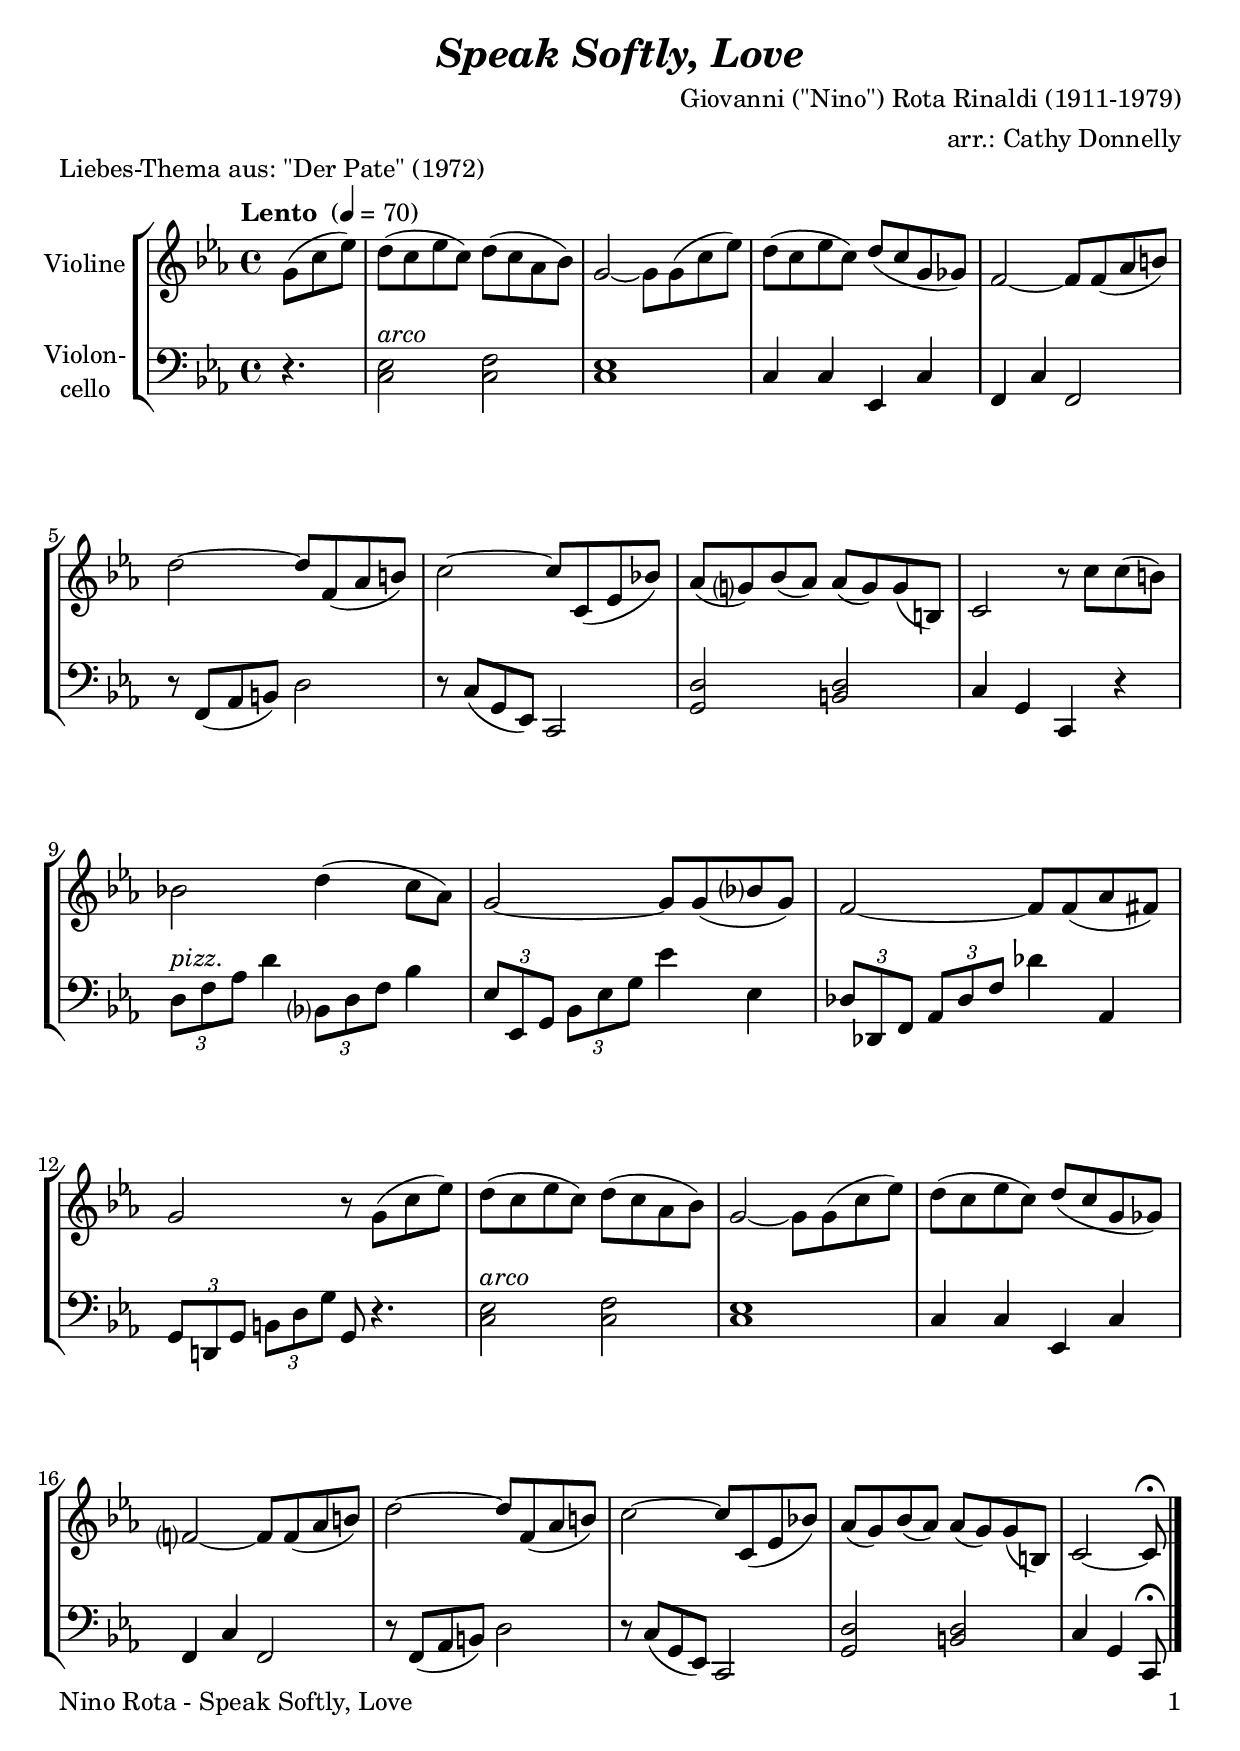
\version "2.18.2"
\include "deutsch.ly"
  
#(set-global-staff-size 22)

\header {
  title     = \markup \bold \italic "Speak Softly, Love"
  composer  = "Giovanni (\"Nino\") Rota Rinaldi (1911-1979)"
  arranger  = "arr.: Cathy Donnelly"
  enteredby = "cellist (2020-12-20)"
  piece     = "Liebes-Thema aus: \"Der Pate\" (1972)"
}

voiceconsts = {
  \key c \minor
  \time 4/4
  \clef "treble"
%  \numericTimeSignature
  % Set default beaming for all staves
%  \set Timing.beamExceptions = #'()
%  \set Timing.baseMoment     = #(ly:make-moment 1 4)
%  \set Timing.beatStructure  = #'(1 1 1)
  \tempo "Lento " 4=70
}

mivl = "violin"
%miba = "pizzicato strings"
miba = "cello"

arco = \markup \italic "arco"
pizz = \markup \italic "pizz."
rit  = \mark \markup \box \italic "rit."
simi = \markup \italic "simile"

va = \relative c'' {
  \voiceconsts
  
  \partial 4. g8( c es)
  d( c es c) d( c as b)
  g2~ g8 g( c es)
  d( c es c) d( c g ges)
  f2~ f8 f( as h)

  d2~ d8 f,( as h)
  c2~ c8 c,( es b'!)
  as( g?) b( as) as( g) g( h,)
  c2 r8 c' c( h)
  b!2 d4( c8 as)

  g2~ g8 g( b? g)
  f2~ f8 f( as fis)
  g2 r8 g( c es)
  d( c es c) d( c as b)

  g2~ g8 g( c es)
  d( c es c) d( c g ges)
  f?2~ f8 f( as h)
  d2~ d8 f,( as h)
  c2~ c8 c,( es b'!)

  as( g) b( as) as( g ) g( h,)
  c2~ c8\fermata \bar "|."
}

vb = \relative c {
  \voiceconsts
  \clef "bass"
  
  \partial 4. r4.
  <c es>2^\arco <c f>
  <c es>1
  c4 c es, c'
  f, c' f,2

  r8 f( as h) d2
  r8 c( g es) c2
  <g' d'> <h d>
  c4 g c, r
  \tuplet 3/2 4 { d'8^\pizz f as } d4 \tuplet 3/2 4 { b,?8 d f } b4

  \tuplet 3/2 4 { es,8 es, g b es g } es'4 es,
  \tuplet 3/2 4 { des8 des, f as des f } des'4 as,
  \tuplet 3/2 4 { g8 d! g h d g } g, r4.
  <c es>2^\arco <c f>

  <c es>1
  c4 c es, c'
  f, c' f,2
  r8 f( as h) d2
  r8 c( g es) c2

  <g' d'> <h d>
  c4 g c,8\fermata \bar "|."
}


music = \new StaffGroup <<
      \new Staff {
	\set Staff.midiInstrument = \mivl
	\set Staff.instrumentName = \markup \center-column { "Violine" }
	\transpose c c { \va }
      }

      \new Staff {
	\set Staff.midiInstrument = \miba
	\set Staff.instrumentName = \markup \center-column { "Violon-" "cello" }
	\transpose c c { \vb }
      }
>>

\book {
   \paper {
    print-page-number = ##t
    print-first-page-number = ##t
    ragged-last-bottom = ##f
    oddHeaderMarkup = \markup \null
    evenHeaderMarkup = \markup \null
    oddFooterMarkup = \markup {
      \fill-line {
        \on-the-fly #print-page-number-check-first
        "Nino Rota - Speak Softly, Love" \fromproperty #'page:page-number-string
      }
    }
    evenFooterMarkup = \oddFooterMarkup
  } \score {
    \music
    \layout {}
  }

  \score {
    \unfoldRepeats \music

    \midi {
      \context {
        \Score
      }
    }
  }
}